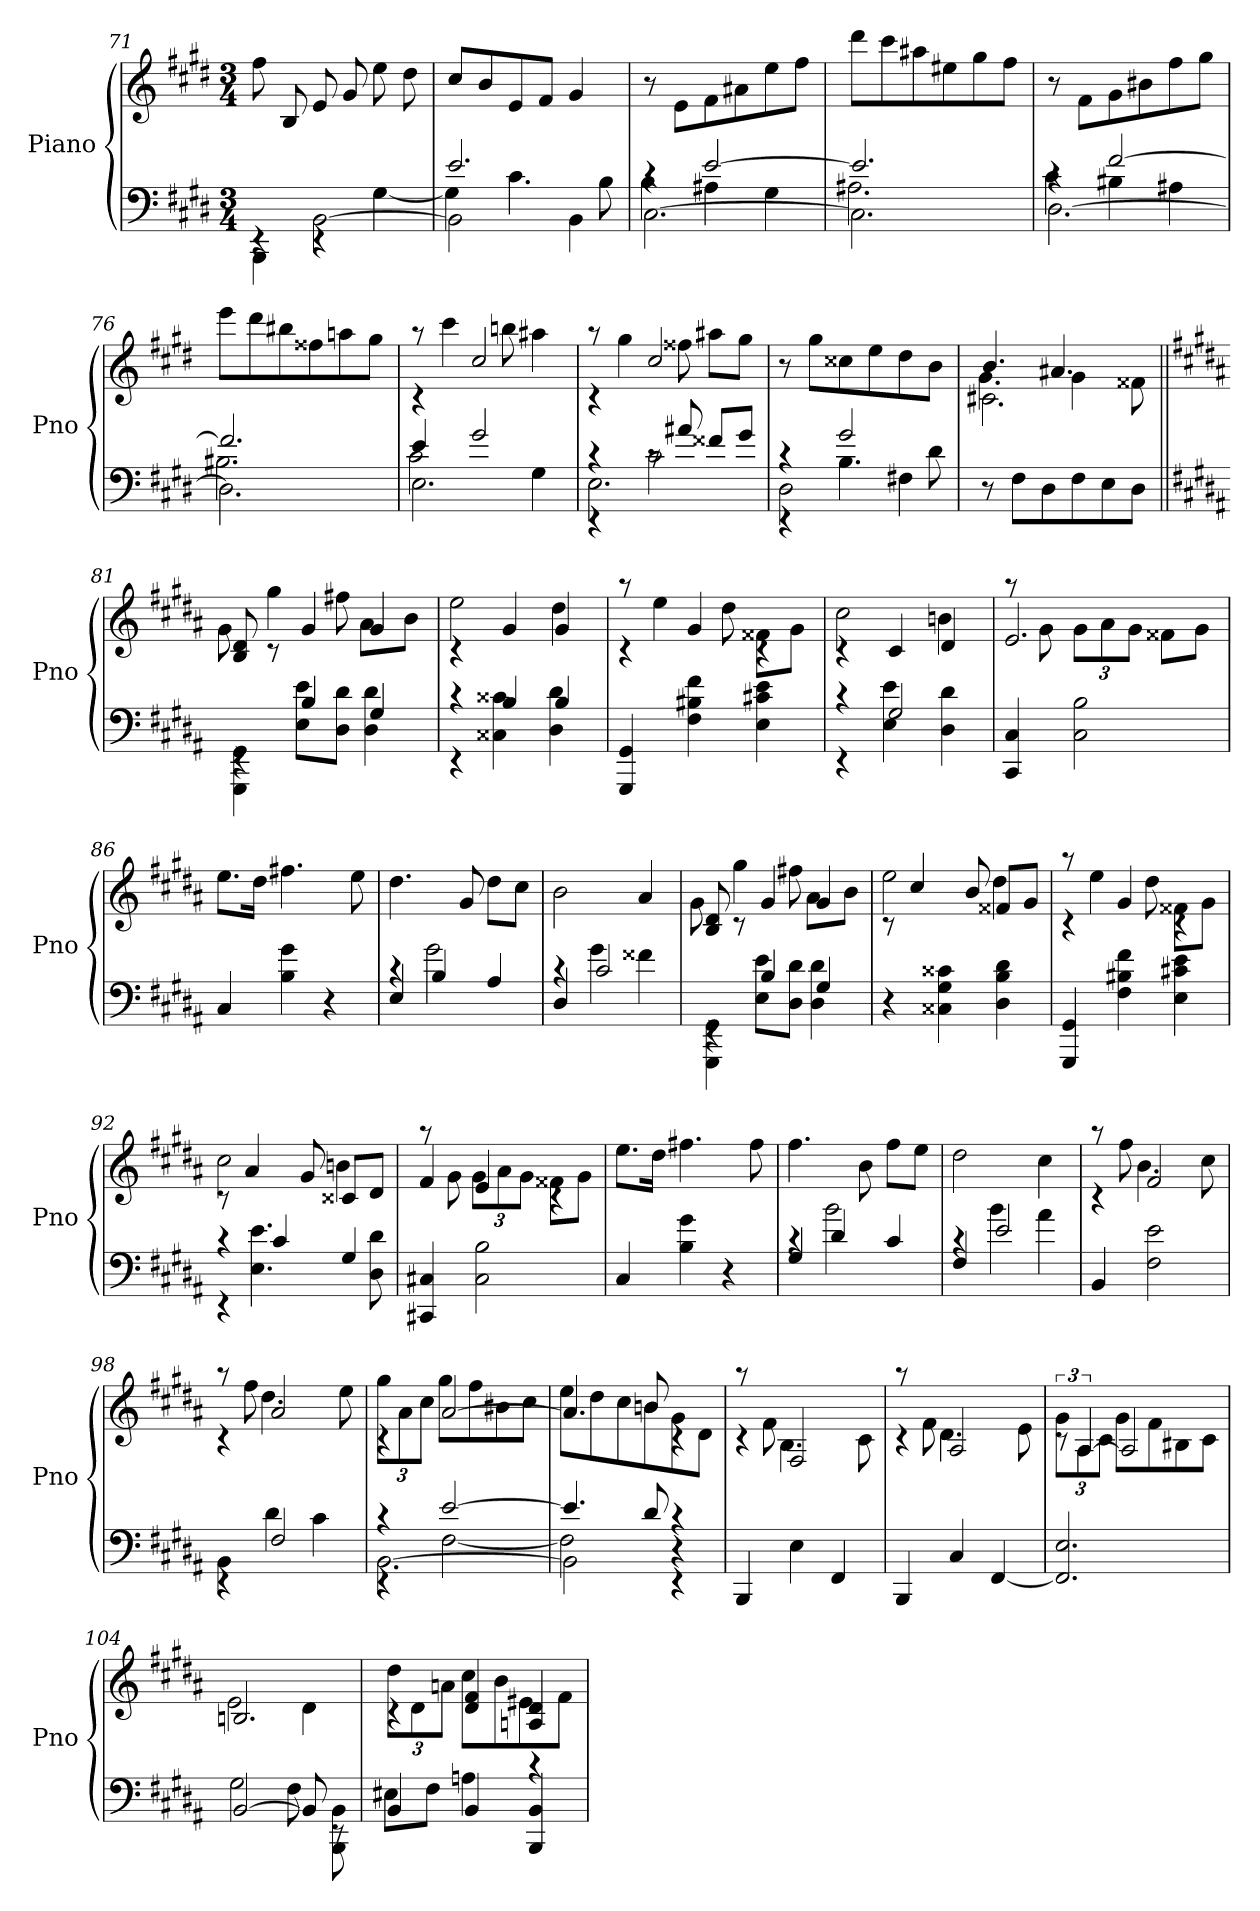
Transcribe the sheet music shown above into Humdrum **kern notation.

**kern	**kern
*part1	*part1
*staff2	*staff1
*I"Piano	*
*I'Pno	*
*clefF4	*clefG2
*k[f#c#g#d#]	*k[f#c#g#d#]
*E:	*E:
*M3/4	*M3/4
=71	=71
*^	*
4BBB\	4rEE	8ff#
.	.	8B
[2BB\	4rEE	8e
.	.	8g#
.	[4G#	8ee
.	.	8dd#
=72	=72	=72
*	*^	*
2BB\]	4G#]	2.e	8cc#L
.	.	.	8b
.	4.c#	.	8e
.	.	.	8f#J
4BB\	.	.	4g#
.	8B	.	.
=73	=73	=73	=73
[2.C#\	4B	4rc	8r
.	.	.	8eL
.	4A#X	[2e	8f#
.	.	.	8a#X
.	4G#	.	8ee
.	.	.	8ff#J
=74	=74	=74	=74
2.C#\]	2.A#X	2.e]	8ddd#L
.	.	.	8ccc#
.	.	.	8aa#X
.	.	.	8ee#X
.	.	.	8gg#
.	.	.	8ff#J
=75	=75	=75	=75
[2.D#\	4c#	4rc	8r
.	.	.	8f#L
.	4B#X	[2f#	8g#
.	.	.	8b#X
.	4A#X	.	8ff#
.	.	.	8gg#J
=76	=76	=76	=76
2.D#\]	2.B#X	2.f#]	8eeeL
.	.	.	8ddd#
.	.	.	8bb#X
.	.	.	8ff##X
.	.	.	8aan
.	.	.	8gg#J
=77	=77	=77	=77
*	*	*	*^
2.E\	2c#	4e	4rc	8raa
.	.	.	.	4ccc#
.	.	2g#	2cc#	.
.	.	.	.	8bbn
.	4G#	.	.	4aa#X
=78	=78	=78	=78	=78
2.E\	4rEE	4rc	4rc	8raa
.	.	.	.	4gg#
.	2c#	8rc	2cc#	.
.	.	8a#X	.	8ff##X
.	.	8f##XL	.	8aa#XL
.	.	8g#J	.	8gg#J
*	*	*	*v	*v
=79	=79	=79	=79
2D#\	4rEE	4rc	8r
.	.	.	8gg#L
.	4.B	2g#	8cc##X
.	.	.	8ee
4F#X\	.	.	8dd#
.	8d#	.	8bJ
*v	*v	*v	*
=80	=80
*	*^
*	*	*^
8r	2.c#X\	4.g#	4.b
8F#L	.	.	.
8D#	.	.	.
8F#	.	4g#	4.a#X
8E	.	.	.
8D#J	.	8f##X	.
*	*v	*v	*v
=81||	=81||
*k[f#c#g#d#a#]	*k[f#c#g#d#a#]
*^	*^
4rEE	4GGG# 4GG#	8B 8d#	8g#
.	.	8rc	4gg#
4B	8E 8eL	4g#	.
.	8D# 8d#J	.	8ff#X
4G#	4D# 4d#	4g#	8a#L
.	.	.	8bJ
=82	=82	=82	=82
4rEE	4rc	4rc	2ee
4B	4C##X 4c##X	4g#	.
4B	4D# 4d#	4g#	4dd#
*v	*v	*	*
=83	=83	=83
4GGG# 4GG#	4rc	8raa
.	.	4ee
4F# 4B#X 4f#	4g#	.
.	.	8dd#
4E 4c#X 4e	4rc	8f##XL
.	.	8g#J
=84	=84	=84
*^	*	*
4rEE	4rc	4rc	2cc#
2G#	4E 4e	4c#	.
.	4D# 4d#	4d#	4bn
*v	*v	*	*
=85	=85	=85
4CC# 4C#	2.e	8raa
.	.	8g#
2C# 2B	.	12g#L
.	.	12a#
.	.	12g#J
.	.	8f##XL
.	.	8g#J
*	*v	*v
=86	=86
4C#	8.eeL
.	16dd#Jk
4B 4g#	4.ff#X
4r	.
.	8ee
=87	=87
*^	*
4E	4rc	4.dd#
4B	2g#	.
.	.	8g#
4A#	.	8dd#L
.	.	8cc#J
=88	=88	=88
4D#	4rc	2b
2c#	4g#	.
.	4f##X	4a#
=89	=89	=89
*	*	*^
4rEE	4GGG# 4GG#	8B 8d#	8g#
.	.	8rc	4gg#
4B	8E 8eL	4g#	.
.	8D# 8d#J	.	8ff#X
4G#	4D# 4d#	4g#	8a#L
.	.	.	8bJ
*v	*v	*	*
=90	=90	=90
4r	8rc	2ee
.	4cc#	.
4C##X 4G# 4c##X	.	.
.	8b	.
4D# 4B 4d#	8f##XL	4dd#
.	8g#J	.
=91	=91	=91
4GGG# 4GG#	4rc	8raa
.	.	4ee
4F# 4B#X 4f#	4g#	.
.	.	8dd#
4E 4c#X 4e	4rc	8f##XL
.	.	8g#J
=92	=92	=92
*^	*	*
4rEE	4rc	8rc	2cc#
.	.	4a#	.
4c#	4.E 4.e	.	.
.	.	8g#	.
4G#	.	8c##XL	4bn
.	8D# 8d#	8d#J	.
*v	*v	*	*
=93	=93	=93
4CC#X 4C#X	4f#	8raa
.	.	8g#
2C# 2B	4e	12g#L
.	.	12a#
.	.	12g#J
.	4rc	8f##XL
.	.	8g#J
*	*v	*v
=94	=94
4C#	8.eeL
.	16dd#Jk
4B 4g#	4.ff#X
4r	.
.	8ff#
=95	=95
*^	*
4G#	4rc	4.ff#
4d#	2b	.
.	.	8b
4c#	.	8ff#L
.	.	8eeJ
=96	=96	=96
4F#	4rc	2dd#
2e	4b	.
.	4a#	4cc#
*v	*v	*
=97	=97
*	*^
4BB	4rc	8raa
.	.	8ff#
2F# 2e	2f#	4.b
.	.	8cc#
=98	=98	=98
*^	*	*
4rEE	4BB	4rc	8raa
.	.	.	8ff#
2F#	4d#	2a#	4.dd#
.	4c#	.	.
.	.	.	8ee
=99	=99	=99	=99
*	*^	*	*
[2.BB\	4rEE	4rc	4rc	12gg#L
.	.	.	.	12a#
.	.	.	.	12cc#J
.	[2F#	[2e	[2a#	8gg#L
.	.	.	.	8ff#
.	.	.	.	8b#X
.	.	.	.	8cc#J
=100	=100	=100	=100	=100
2BB\]	2F#]	4.e]	4.a#]	8eeL
.	.	.	.	8dd#
.	.	.	.	8cc#
.	.	8d#	8bn	8b
4r	4rEE	4rc	4rc	8g#
.	.	.	.	8d#J
*v	*v	*v	*	*
=101	=101	=101
4BBB	4rc	8raa
.	.	8f#
4E	2F#	4.B
4FF#	.	.
.	.	8c#
=102	=102	=102
4BBB	4rc	8raa
.	.	8f#
4C#	2A#	4.d#
[4FF#	.	.
.	.	8e
=103	=103	=103
2.FF#] 2.E	12rc	12g#L
.	[6A#	12A#
.	.	12c#J
.	2A#]	8g#L
.	.	8f#
.	.	8B#X
.	.	8c#J
=104	=104	=104
*^	*	*
[2BB	2G#	2.Bn	2e
8BB]	8F#	.	4d#
8rEE	8BBB 8BB	.	.
=105	=105	=105	=105
4BB	8E#XL	4rc	12dd#L
.	.	.	12d#
.	8F#J	.	.
.	.	.	12anJ
4BB	4An	4d# 4f#	8cc#L
.	.	.	8b
4BBB 4BB	4rc	4An 4d#	8e#X
.	.	.	8f#J
*v	*v	*	*
*	*v	*v
=	=
*-	*-
